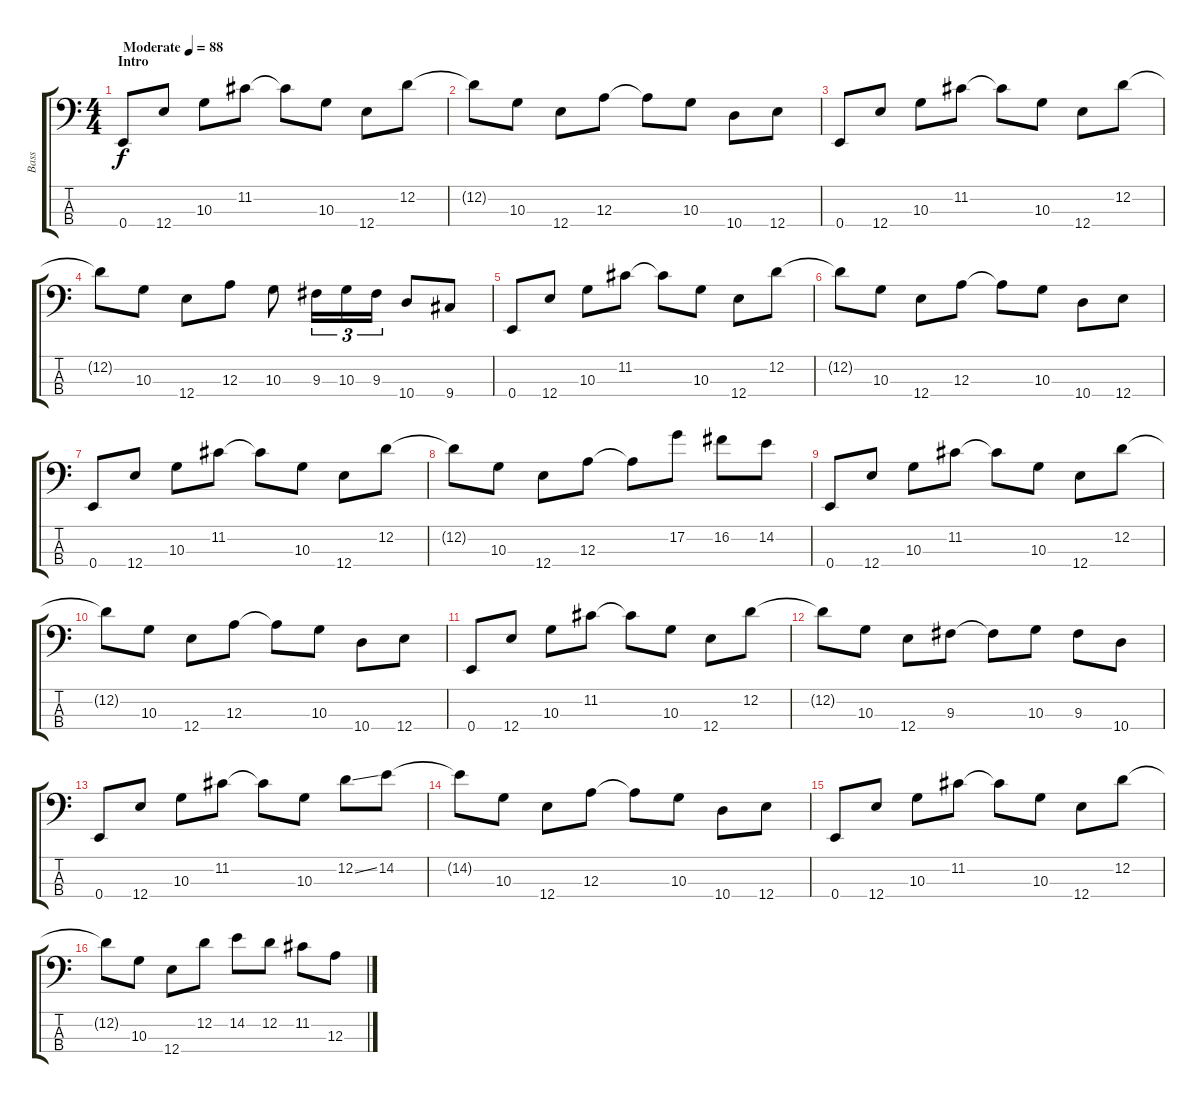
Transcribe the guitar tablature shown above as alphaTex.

\track ("Bass" "Bass") {instrument electricbassfinger}
\staff {score tabs}
\tuning (G2 D2 A1 E1) {hide}
\ts (4 4)
\section ("" "Intro")
\tempo (88 "Moderate")
\clef f4
\ks c
0.4.8{dy f instrument electricbassfinger} 12.4.8 10.3.8 11.2.8 11.2{t}.8 10.3.8 12.4.8 12.2.8 |
12.2{t}.8 10.3.8 12.4.8 12.3.8 12.3{t}.8 10.3.8 10.4.8 12.4.8 |
0.4.8 12.4.8 10.3.8 11.2.8 11.2{t}.8 10.3.8 12.4.8 12.2.8 |
12.2{t}.8 10.3.8 12.4.8 12.3.8 10.3.8 9.3.16{tu (3 2)} 10.3.16{tu (3 2)} 9.3.16{tu (3 2)} 10.4.8 9.4.8 |
0.4.8 12.4.8 10.3.8 11.2.8 11.2{t}.8 10.3.8 12.4.8 12.2.8 |
12.2{t}.8 10.3.8 12.4.8 12.3.8 12.3{t}.8 10.3.8 10.4.8 12.4.8 |
0.4.8 12.4.8 10.3.8 11.2.8 11.2{t}.8 10.3.8 12.4.8 12.2.8 |
12.2{t}.8 10.3.8 12.4.8 12.3.8 12.3{t}.8 17.2.8 16.2.8 14.2.8 |
0.4.8 12.4.8 10.3.8 11.2.8 11.2{t}.8 10.3.8 12.4.8 12.2.8 |
12.2{t}.8 10.3.8 12.4.8 12.3.8 12.3{t}.8 10.3.8 10.4.8 12.4.8 |
0.4.8 12.4.8 10.3.8 11.2.8 11.2{t}.8 10.3.8 12.4.8 12.2.8 |
12.2{t}.8 10.3.8 12.4.8 9.3.8 9.3{t}.8 10.3.8 9.3.8 10.4.8 |
0.4.8 12.4.8 10.3.8 11.2.8 11.2{t}.8 10.3.8 12.2{ss}.8 14.2.8 |
14.2{t}.8 10.3.8 12.4.8 12.3.8 12.3{t}.8 10.3.8 10.4.8 12.4.8 |
0.4.8 12.4.8 10.3.8 11.2.8 11.2{t}.8 10.3.8 12.4.8 12.2.8 |
12.2{t}.8 10.3.8 12.4.8 12.2.8 14.2.8 12.2.8 11.2.8 12.3.8
